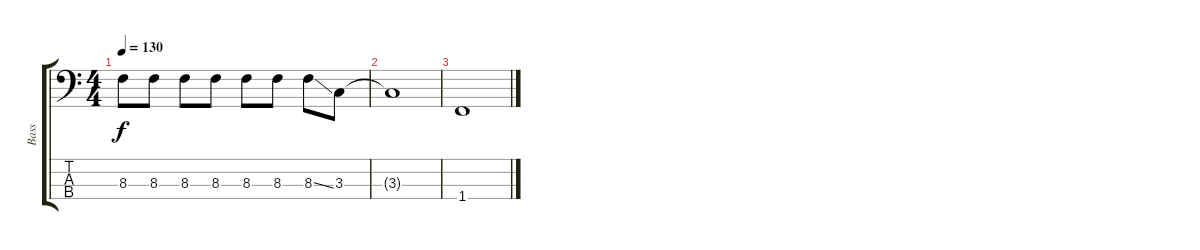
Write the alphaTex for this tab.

\track ("Bass" "Bass") {instrument electricbassfinger}
\staff {score tabs}
\tuning (G2 D2 A1 E1) {hide}
\ts (4 4)
\tempo 130
\clef f4
\ks c
8.3.8{dy f} 8.3.8 8.3.8 8.3.8 8.3.8 8.3.8 8.3{ss}.8 3.3.8 |
3.3{t}.1 |
1.4.1
